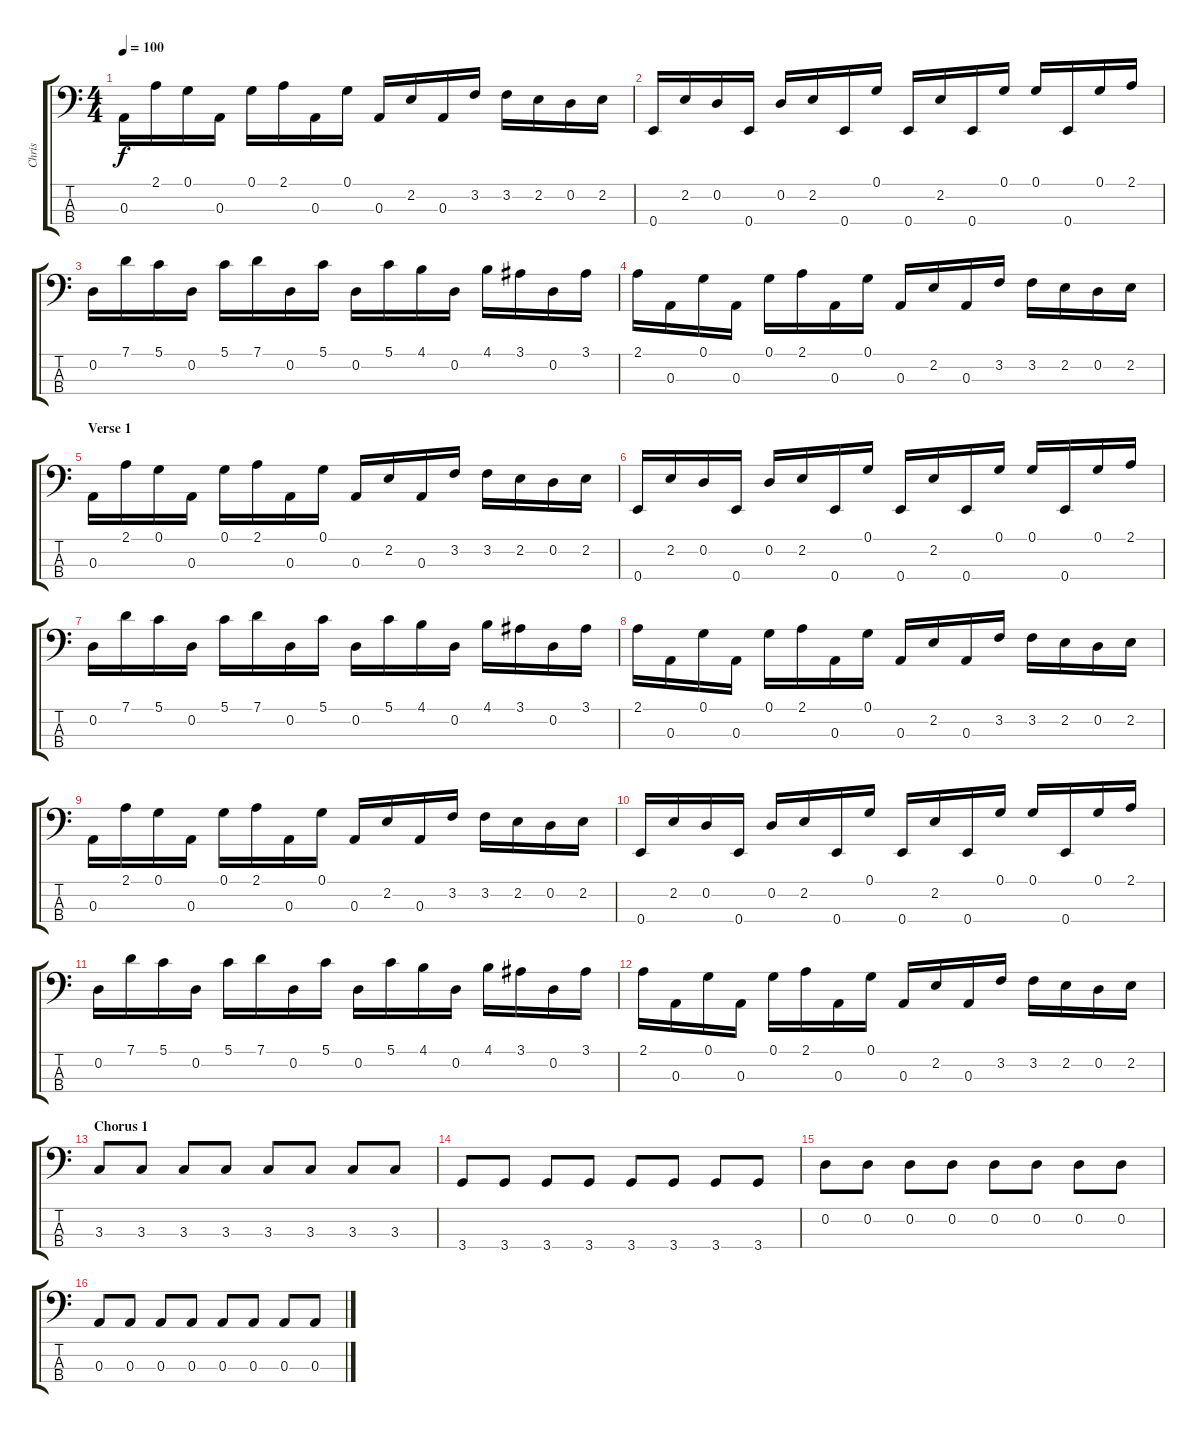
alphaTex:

\track ("Chris" "Chris") {instrument electricbassfinger}
\staff {score tabs}
\tuning (G2 D2 A1 E1) {hide}
\ts (4 4)
\tempo 100
\clef f4
\ks c
0.3.16{dy f} 2.1.16 0.1.16 0.3.16 0.1.16 2.1.16 0.3.16 0.1.16 0.3.16 2.2.16 0.3.16 3.2.16 3.2.16 2.2.16 0.2.16 2.2.16 |
0.4.16 2.2.16 0.2.16 0.4.16 0.2.16 2.2.16 0.4.16 0.1.16 0.4.16 2.2.16 0.4.16 0.1.16 0.1.16 0.4.16 0.1.16 2.1.16 |
0.2.16 7.1.16 5.1.16 0.2.16 5.1.16 7.1.16 0.2.16 5.1.16 0.2.16 5.1.16 4.1.16 0.2.16 4.1.16 3.1.16 0.2.16 3.1.16 |
2.1.16 0.3.16 0.1.16 0.3.16 0.1.16 2.1.16 0.3.16 0.1.16 0.3.16 2.2.16 0.3.16 3.2.16 3.2.16 2.2.16 0.2.16 2.2.16 |
\section ("" "Verse 1")
0.3.16 2.1.16 0.1.16 0.3.16 0.1.16 2.1.16 0.3.16 0.1.16 0.3.16 2.2.16 0.3.16 3.2.16 3.2.16 2.2.16 0.2.16 2.2.16 |
0.4.16 2.2.16 0.2.16 0.4.16 0.2.16 2.2.16 0.4.16 0.1.16 0.4.16 2.2.16 0.4.16 0.1.16 0.1.16 0.4.16 0.1.16 2.1.16 |
0.2.16 7.1.16 5.1.16 0.2.16 5.1.16 7.1.16 0.2.16 5.1.16 0.2.16 5.1.16 4.1.16 0.2.16 4.1.16 3.1.16 0.2.16 3.1.16 |
2.1.16 0.3.16 0.1.16 0.3.16 0.1.16 2.1.16 0.3.16 0.1.16 0.3.16 2.2.16 0.3.16 3.2.16 3.2.16 2.2.16 0.2.16 2.2.16 |
0.3.16 2.1.16 0.1.16 0.3.16 0.1.16 2.1.16 0.3.16 0.1.16 0.3.16 2.2.16 0.3.16 3.2.16 3.2.16 2.2.16 0.2.16 2.2.16 |
0.4.16 2.2.16 0.2.16 0.4.16 0.2.16 2.2.16 0.4.16 0.1.16 0.4.16 2.2.16 0.4.16 0.1.16 0.1.16 0.4.16 0.1.16 2.1.16 |
0.2.16 7.1.16 5.1.16 0.2.16 5.1.16 7.1.16 0.2.16 5.1.16 0.2.16 5.1.16 4.1.16 0.2.16 4.1.16 3.1.16 0.2.16 3.1.16 |
2.1.16 0.3.16 0.1.16 0.3.16 0.1.16 2.1.16 0.3.16 0.1.16 0.3.16 2.2.16 0.3.16 3.2.16 3.2.16 2.2.16 0.2.16 2.2.16 |
\section ("" "Chorus 1")
3.3.8 3.3.8 3.3.8 3.3.8 3.3.8 3.3.8 3.3.8 3.3.8 |
3.4.8 3.4.8 3.4.8 3.4.8 3.4.8 3.4.8 3.4.8 3.4.8 |
0.2.8 0.2.8 0.2.8 0.2.8 0.2.8 0.2.8 0.2.8 0.2.8 |
0.3.8 0.3.8 0.3.8 0.3.8 0.3.8 0.3.8 0.3.8 0.3.8
